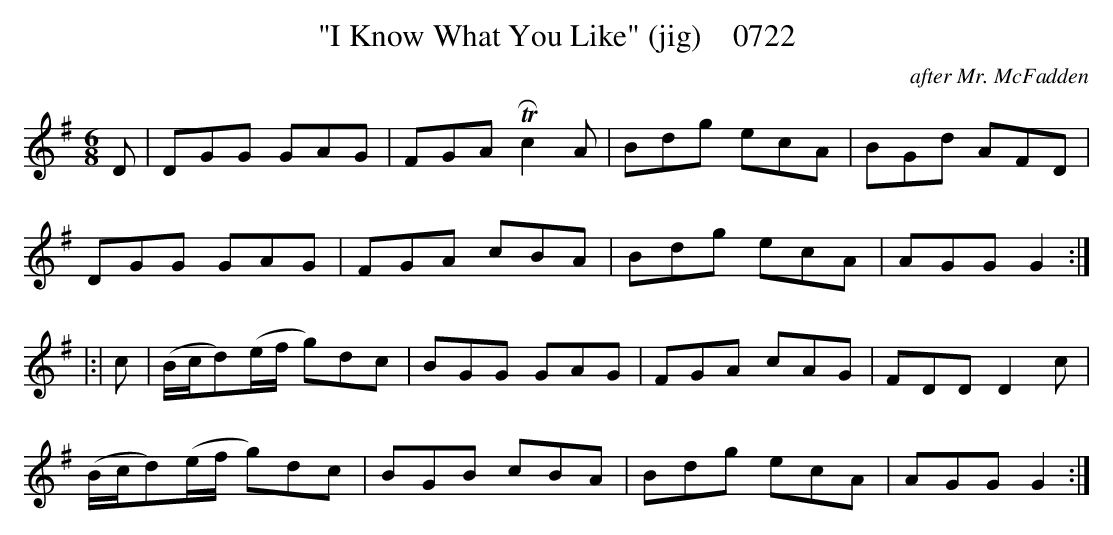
X:1
T:"I Know What You Like" (jig)    0722
C:after Mr. McFadden
BRENNAN June 2003 (HTTP://WWW.SOSYOURMOM.COM)
M:6/8
L:1/8
K:G
D|DGG GAG|FGA TRc2A|Bdg ecA|BGd AFD|
DGG GAG|FGA cBA|Bdg ecA|AGG G2:|
|:|c|(B/2c/2d)(e/2f/2 g)dc|BGG GAG|FGA cAG|FDD D2c|
(B/2c/2d)(e/2f/2 g)dc|BGB cBA|Bdg ecA|AGG G2:|
